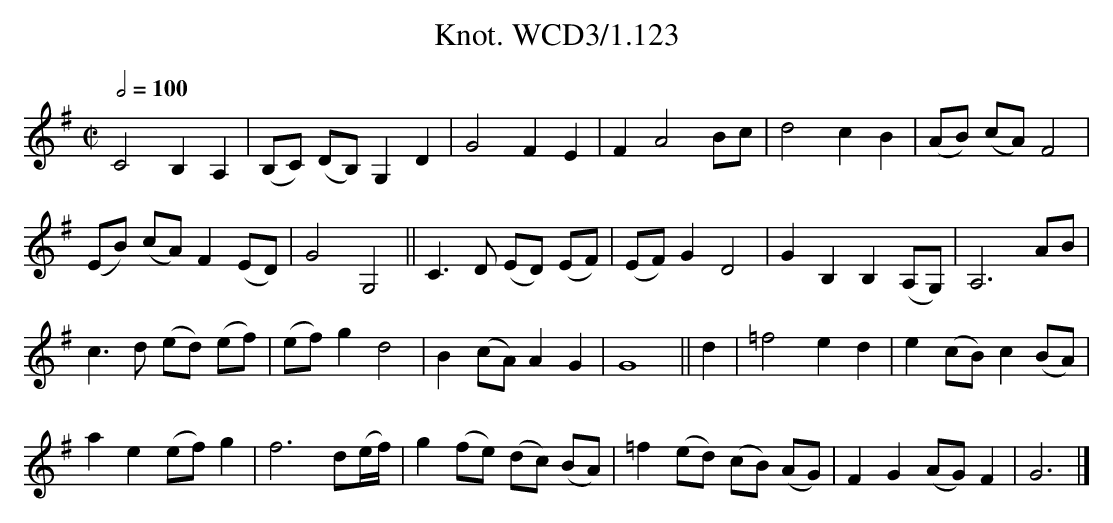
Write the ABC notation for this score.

X:1
T:Knot. WCD3/1.123
M:C|
L:1/8
Q:1/2=100
K:G
C4 B,2A,2|(B,C) (DB,) G,2D2|G4 F2E2|\
F2 A4 Bc|d4 c2B2|(AB) (cA) F4|
(EB) (cA) F2(ED)|G4G,4||C3D (ED) (EF)|\
(EF)G2 D4|G2B,2 B,2(A,G,)|A,6 AB|
c3d (ed) (ef)|(ef)g2 d4|B2(cA) A2G2|\
G8||d2|=f4 e2d2|e2 (cB) c2(BA)|
a2e2 (ef)g2|f6 d(e/f/)|g2(fe) (dc) (BA)|\
=f2(ed) (cB) (AG)|F2G2 (AG)F2|G6|]
